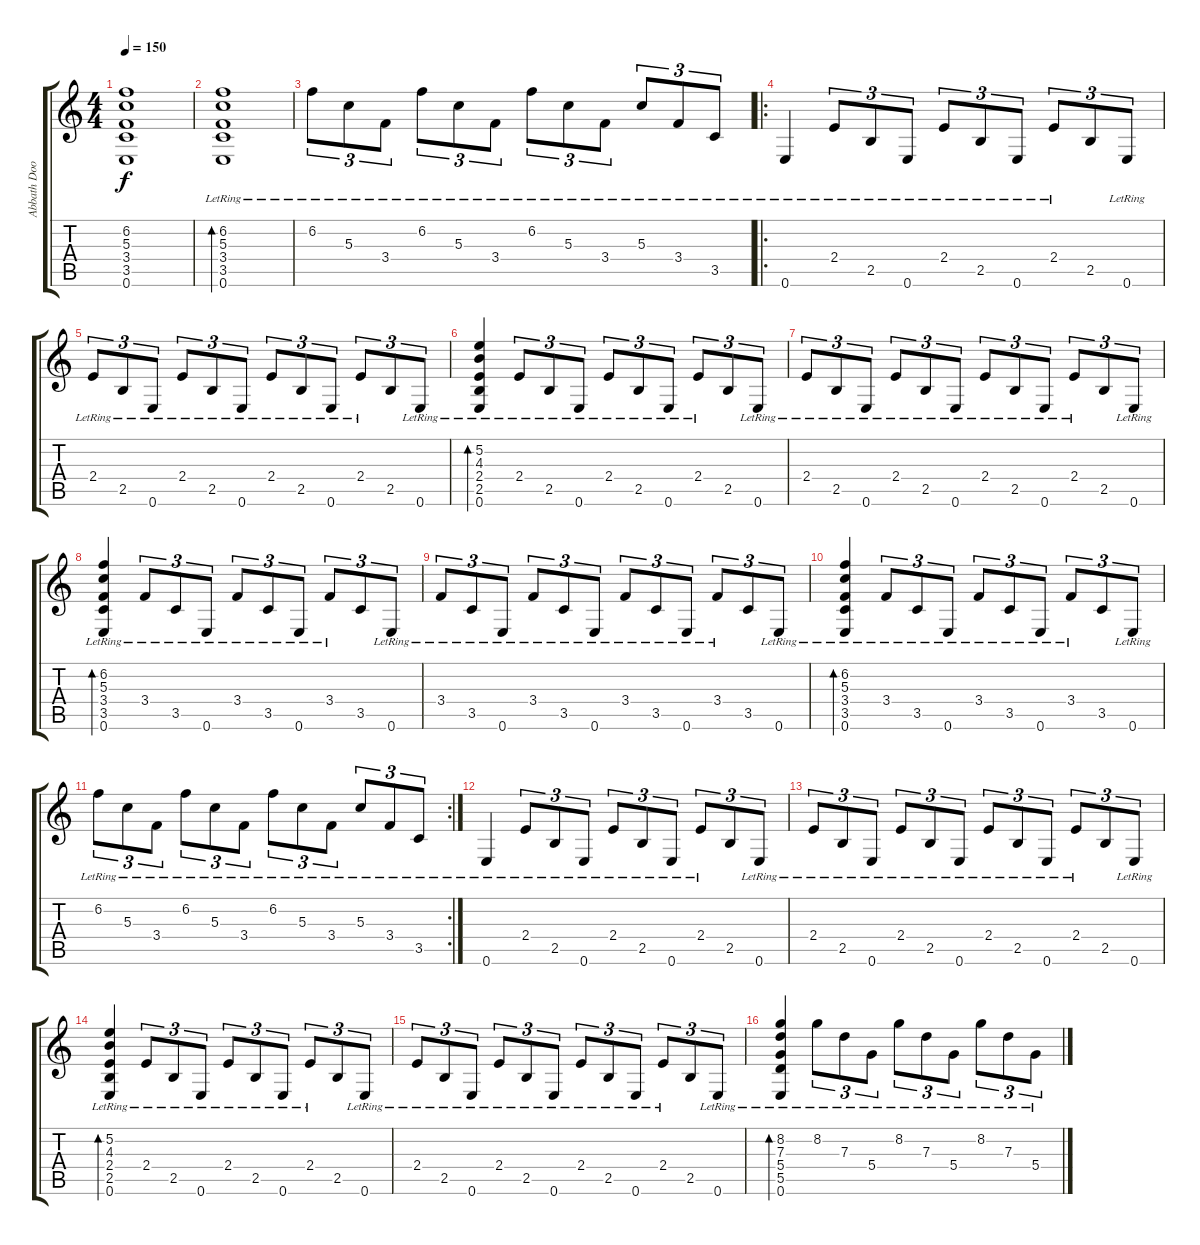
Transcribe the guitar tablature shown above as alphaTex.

\track ("Abbath Doom Occulta (Guitar)" "Abbath Doo") {instrument distortionguitar}
\staff {score tabs}
\tuning (E4 B3 G3 D3 A2 E2) {hide}
\ts (4 4)
\tempo 150
\clef g2
\ks c
(6.2{t} 5.3{t} 3.4{t} 3.5{t} 0.6{t}).1{dy f} |
(6.2{lr} 5.3{lr} 3.4{lr} 3.5{lr} 0.6{lr}).1{bd 120} |
6.2{lr}.8{tu (3 2)} 5.3{lr}.8{tu (3 2)} 3.4{lr}.8{tu (3 2)} 6.2{lr}.8{tu (3 2)} 5.3{lr}.8{tu (3 2)} 3.4{lr}.8{tu (3 2)} 6.2{lr}.8{tu (3 2)} 5.3{lr}.8{tu (3 2)} 3.4{lr}.8{tu (3 2)} 5.3{lr}.8{tu (3 2)} 3.4{lr}.8{tu (3 2)} 3.5{lr}.8{tu (3 2)} |
\ro
0.6{lr}.4 2.4{lr}.8{tu (3 2)} 2.5{lr}.8{tu (3 2)} 0.6{lr}.8{tu (3 2)} 2.4{lr}.8{tu (3 2)} 2.5{lr}.8{tu (3 2)} 0.6{lr}.8{tu (3 2)} 2.4{lr}.8{tu (3 2)} 2.5.8{tu (3 2)} 0.6{lr}.8{tu (3 2)} |
2.4{lr}.8{tu (3 2)} 2.5{lr}.8{tu (3 2)} 0.6{lr}.8{tu (3 2)} 2.4{lr}.8{tu (3 2)} 2.5{lr}.8{tu (3 2)} 0.6{lr}.8{tu (3 2)} 2.4{lr}.8{tu (3 2)} 2.5{lr}.8{tu (3 2)} 0.6{lr}.8{tu (3 2)} 2.4{lr}.8{tu (3 2)} 2.5.8{tu (3 2)} 0.6{lr}.8{tu (3 2)} |
(5.2{lr} 4.3{lr} 2.4{lr} 2.5{lr} 0.6{lr}).4{bd 120} 2.4{lr}.8{tu (3 2)} 2.5{lr}.8{tu (3 2)} 0.6{lr}.8{tu (3 2)} 2.4{lr}.8{tu (3 2)} 2.5{lr}.8{tu (3 2)} 0.6{lr}.8{tu (3 2)} 2.4{lr}.8{tu (3 2)} 2.5.8{tu (3 2)} 0.6{lr}.8{tu (3 2)} |
2.4{lr}.8{tu (3 2)} 2.5{lr}.8{tu (3 2)} 0.6{lr}.8{tu (3 2)} 2.4{lr}.8{tu (3 2)} 2.5{lr}.8{tu (3 2)} 0.6{lr}.8{tu (3 2)} 2.4{lr}.8{tu (3 2)} 2.5{lr}.8{tu (3 2)} 0.6{lr}.8{tu (3 2)} 2.4{lr}.8{tu (3 2)} 2.5.8{tu (3 2)} 0.6{lr}.8{tu (3 2)} |
(6.2{lr} 5.3{lr} 3.4{lr} 3.5{lr} 0.6{lr}).4{bd 120} 3.4{lr}.8{tu (3 2)} 3.5{lr}.8{tu (3 2)} 0.6{lr}.8{tu (3 2)} 3.4{lr}.8{tu (3 2)} 3.5{lr}.8{tu (3 2)} 0.6{lr}.8{tu (3 2)} 3.4{lr}.8{tu (3 2)} 3.5.8{tu (3 2)} 0.6{lr}.8{tu (3 2)} |
3.4{lr}.8{tu (3 2)} 3.5{lr}.8{tu (3 2)} 0.6{lr}.8{tu (3 2)} 3.4{lr}.8{tu (3 2)} 3.5{lr}.8{tu (3 2)} 0.6{lr}.8{tu (3 2)} 3.4{lr}.8{tu (3 2)} 3.5{lr}.8{tu (3 2)} 0.6{lr}.8{tu (3 2)} 3.4{lr}.8{tu (3 2)} 3.5.8{tu (3 2)} 0.6{lr}.8{tu (3 2)} |
(6.2{lr} 5.3{lr} 3.4{lr} 3.5{lr} 0.6{lr}).4{bd 120} 3.4{lr}.8{tu (3 2)} 3.5{lr}.8{tu (3 2)} 0.6{lr}.8{tu (3 2)} 3.4{lr}.8{tu (3 2)} 3.5{lr}.8{tu (3 2)} 0.6{lr}.8{tu (3 2)} 3.4{lr}.8{tu (3 2)} 3.5.8{tu (3 2)} 0.6{lr}.8{tu (3 2)} |
\rc 2
6.2{lr}.8{tu (3 2)} 5.3{lr}.8{tu (3 2)} 3.4{lr}.8{tu (3 2)} 6.2{lr}.8{tu (3 2)} 5.3{lr}.8{tu (3 2)} 3.4{lr}.8{tu (3 2)} 6.2{lr}.8{tu (3 2)} 5.3{lr}.8{tu (3 2)} 3.4{lr}.8{tu (3 2)} 5.3{lr}.8{tu (3 2)} 3.4{lr}.8{tu (3 2)} 3.5{lr}.8{tu (3 2)} |
0.6{lr}.4 2.4{lr}.8{tu (3 2)} 2.5{lr}.8{tu (3 2)} 0.6{lr}.8{tu (3 2)} 2.4{lr}.8{tu (3 2)} 2.5{lr}.8{tu (3 2)} 0.6{lr}.8{tu (3 2)} 2.4{lr}.8{tu (3 2)} 2.5.8{tu (3 2)} 0.6{lr}.8{tu (3 2)} |
2.4{lr}.8{tu (3 2)} 2.5{lr}.8{tu (3 2)} 0.6{lr}.8{tu (3 2)} 2.4{lr}.8{tu (3 2)} 2.5{lr}.8{tu (3 2)} 0.6{lr}.8{tu (3 2)} 2.4{lr}.8{tu (3 2)} 2.5{lr}.8{tu (3 2)} 0.6{lr}.8{tu (3 2)} 2.4{lr}.8{tu (3 2)} 2.5.8{tu (3 2)} 0.6{lr}.8{tu (3 2)} |
(5.2{lr} 4.3{lr} 2.4{lr} 2.5{lr} 0.6{lr}).4{bd 120} 2.4{lr}.8{tu (3 2)} 2.5{lr}.8{tu (3 2)} 0.6{lr}.8{tu (3 2)} 2.4{lr}.8{tu (3 2)} 2.5{lr}.8{tu (3 2)} 0.6{lr}.8{tu (3 2)} 2.4{lr}.8{tu (3 2)} 2.5.8{tu (3 2)} 0.6{lr}.8{tu (3 2)} |
2.4{lr}.8{tu (3 2)} 2.5{lr}.8{tu (3 2)} 0.6{lr}.8{tu (3 2)} 2.4{lr}.8{tu (3 2)} 2.5{lr}.8{tu (3 2)} 0.6{lr}.8{tu (3 2)} 2.4{lr}.8{tu (3 2)} 2.5{lr}.8{tu (3 2)} 0.6{lr}.8{tu (3 2)} 2.4{lr}.8{tu (3 2)} 2.5.8{tu (3 2)} 0.6{lr}.8{tu (3 2)} |
(8.2{lr} 7.3{lr} 5.4{lr} 5.5{lr} 0.6{lr}).4{bd 120} 8.2{lr}.8{tu (3 2)} 7.3{lr}.8{tu (3 2)} 5.4{lr}.8{tu (3 2)} 8.2{lr}.8{tu (3 2)} 7.3{lr}.8{tu (3 2)} 5.4{lr}.8{tu (3 2)} 8.2{lr}.8{tu (3 2)} 7.3{lr}.8{tu (3 2)} 5.4{lr}.8{tu (3 2)}
